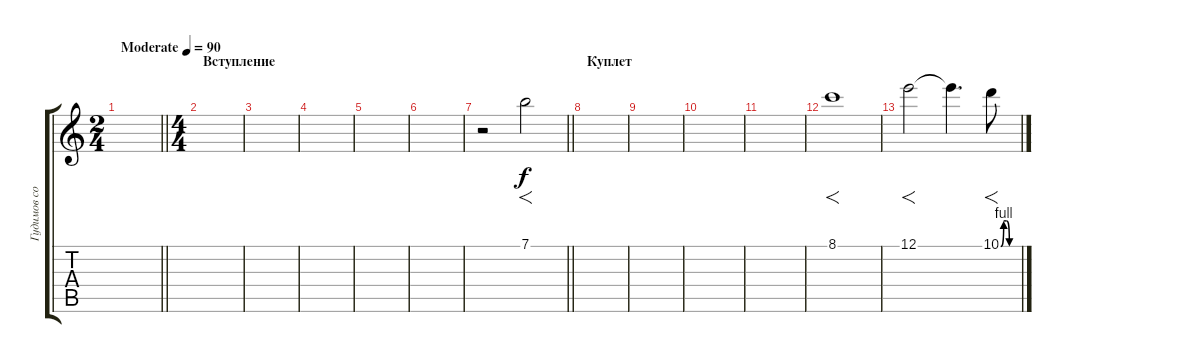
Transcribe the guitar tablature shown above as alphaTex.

\track ("Гудимов соло" "Гудимов со") {instrument overdrivenguitar}
\staff {score tabs}
\tuning (E4 B3 G3 D3 A2 E2) {hide}
\ts (2 4)
\tempo (90 "Moderate")
\clef g2
\barLineRight lightlight
\ks c
|
\ts (4 4)
\section ("" "Вступление")
|
|
|
|
|
\barLineRight lightlight
r.2 7.1.2{f} |
\section ("" "Куплет")
|
|
|
|
8.1.1{f} |
12.1.2{f} 12.1{t}.4{d} 10.1{be (custom 0 0 10 4 20 4 30 0 60 0)}.8{f}
